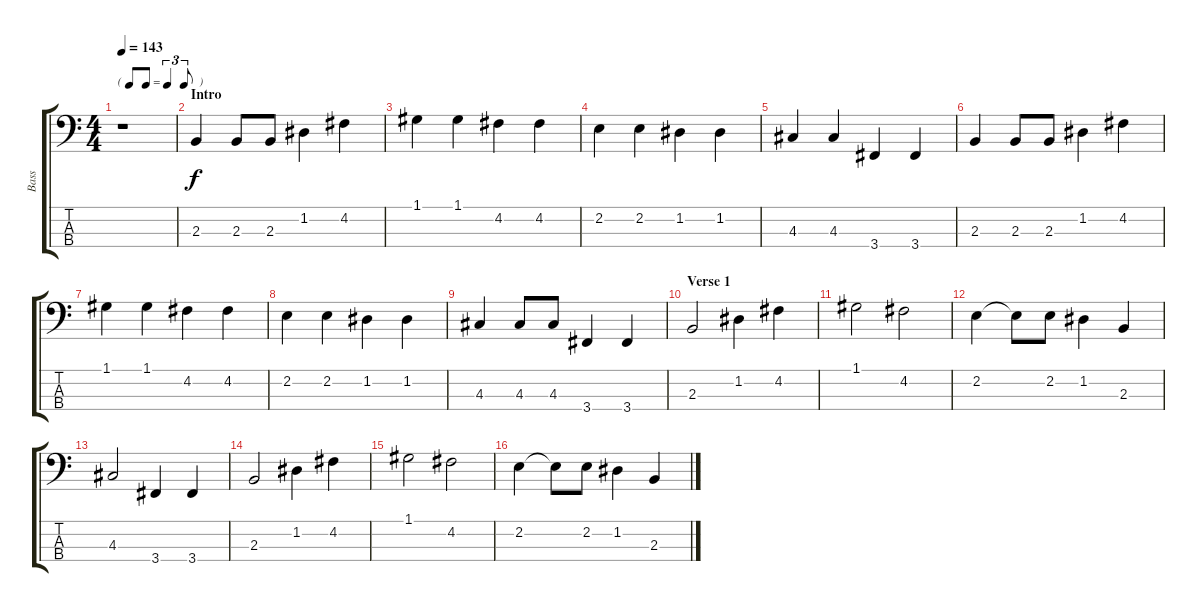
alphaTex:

\track ("Bass" "Bass") {instrument electricbasspick}
\staff {score tabs}
\tuning (G2 D2 A1 Eb1) {hide}
\ts (4 4)
\tf triplet8th
\tempo 143
\clef f4
\ks c
r.1{dy f instrument electricbasspick} |
\section ("" "Intro")
2.3.4 2.3.8 2.3.8 1.2.4 4.2.4 |
1.1.4 1.1.4 4.2.4 4.2.4 |
2.2.4 2.2.4 1.2.4 1.2.4 |
4.3.4 4.3.4 3.4.4 3.4.4 |
2.3.4 2.3.8 2.3.8 1.2.4 4.2.4 |
1.1.4 1.1.4 4.2.4 4.2.4 |
2.2.4 2.2.4 1.2.4 1.2.4 |
4.3.4 4.3.8 4.3.8 3.4.4 3.4.4 |
\section ("" "Verse 1")
2.3.2 1.2.4 4.2.4 |
1.1.2 4.2.2 |
2.2.4 2.2{t}.8 2.2.8 1.2.4 2.3.4 |
4.3.2 3.4.4 3.4.4 |
2.3.2 1.2.4 4.2.4 |
1.1.2 4.2.2 |
2.2.4 2.2{t}.8 2.2.8 1.2.4 2.3.4
